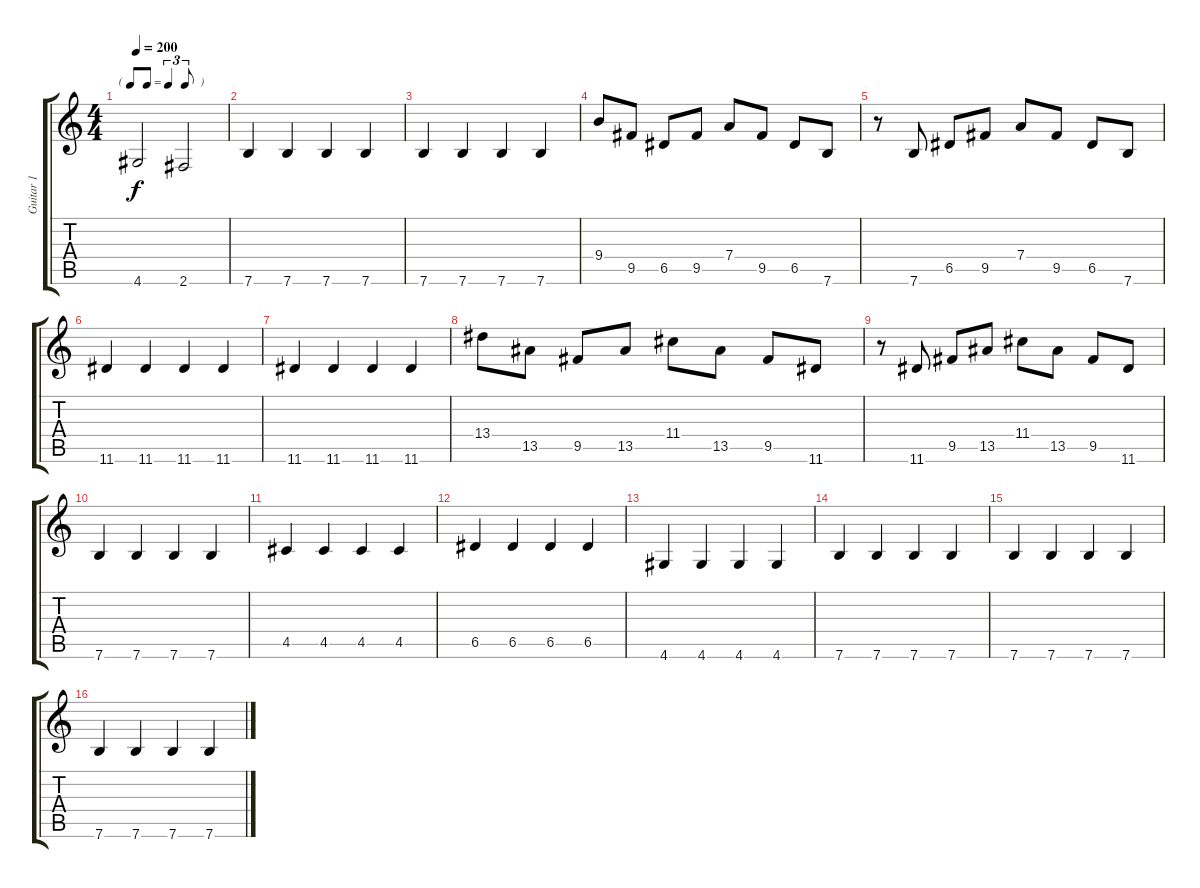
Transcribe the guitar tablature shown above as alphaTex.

\track ("Guitar 1" "Guitar 1") {instrument acousticguitarsteel}
\staff {score tabs}
\tuning (E4 B3 G3 D3 A2 E2) {hide}
\ts (4 4)
\tf triplet8th
\tempo 200
\clef g2
\ks c
4.6.2{dy f} 2.6.2 |
7.6.4 7.6.4 7.6.4 7.6.4 |
7.6.4 7.6.4 7.6.4 7.6.4 |
9.4.8 9.5.8 6.5.8 9.5.8 7.4.8 9.5.8 6.5.8 7.6.8 |
r.8 7.6.8 6.5.8 9.5.8 7.4.8 9.5.8 6.5.8 7.6.8 |
11.6.4 11.6.4 11.6.4 11.6.4 |
11.6.4 11.6.4 11.6.4 11.6.4 |
13.4.8 13.5.8 9.5.8 13.5.8 11.4.8 13.5.8 9.5.8 11.6.8 |
r.8 11.6.8 9.5.8 13.5.8 11.4.8 13.5.8 9.5.8 11.6.8 |
7.6.4 7.6.4 7.6.4 7.6.4 |
4.5.4 4.5.4 4.5.4 4.5.4 |
6.5.4 6.5.4 6.5.4 6.5.4 |
4.6.4 4.6.4 4.6.4 4.6.4 |
7.6.4 7.6.4 7.6.4 7.6.4 |
7.6.4 7.6.4 7.6.4 7.6.4 |
7.6.4 7.6.4 7.6.4 7.6.4
